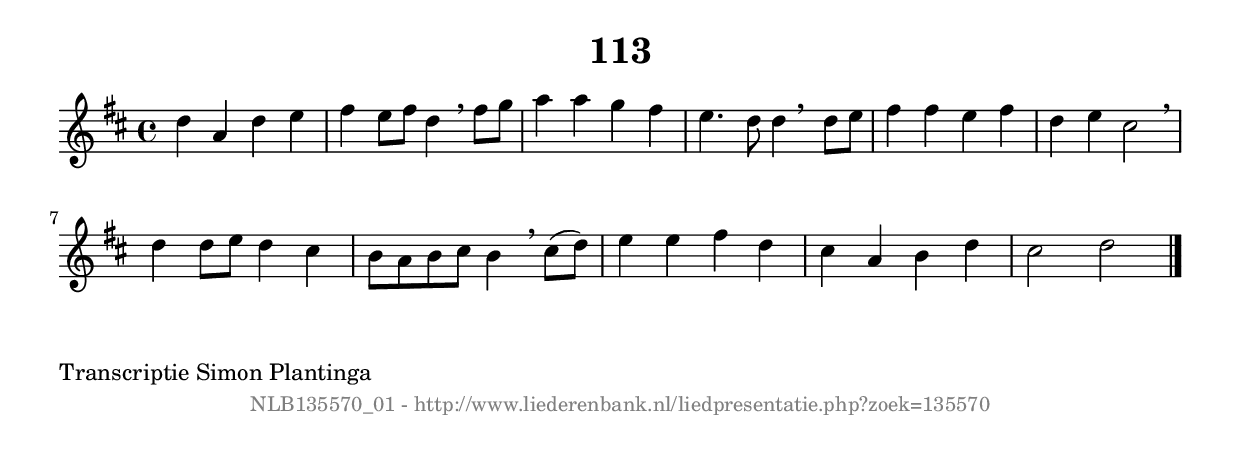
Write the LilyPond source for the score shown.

%
% produced by wce2krn 1.64 (7 June 2014)
%
\version"2.16"
#(append! paper-alist '(("long" . (cons (* 210 mm) (* 2000 mm)))))
#(set-default-paper-size "long")
sb = {\breathe}
mBreak = {\breathe }
bBreak = {\breathe }
x = {\once\override NoteHead #'style = #'cross }
gl=\glissando
itime={\override Staff.TimeSignature #'stencil = ##f }
ficta = {\once\set suggestAccidentals = ##t}
fine = {\once\override Score.RehearsalMark #'self-alignment-X = #1 \mark \markup {\italic{Fine}}}
dc = {\once\override Score.RehearsalMark #'self-alignment-X = #1 \mark \markup {\italic{D.C.}}}
dcf = {\once\override Score.RehearsalMark #'self-alignment-X = #1 \mark \markup {\italic{D.C. al Fine}}}
dcc = {\once\override Score.RehearsalMark #'self-alignment-X = #1 \mark \markup {\italic{D.C. al Coda}}}
ds = {\once\override Score.RehearsalMark #'self-alignment-X = #1 \mark \markup {\italic{D.S.}}}
dsf = {\once\override Score.RehearsalMark #'self-alignment-X = #1 \mark \markup {\italic{D.S. al Fine}}}
dsc = {\once\override Score.RehearsalMark #'self-alignment-X = #1 \mark \markup {\italic{D.S. al Coda}}}
pv = {\set Score.repeatCommands = #'((volta "1"))}
sv = {\set Score.repeatCommands = #'((volta "2"))}
tv = {\set Score.repeatCommands = #'((volta "3"))}
qv = {\set Score.repeatCommands = #'((volta "4"))}
xv = {\set Score.repeatCommands = #'((volta #f))}
\header{ tagline = ""
title = "113"
}
\score {{
\key d \major
\relative g'
{
\set melismaBusyProperties = #'()
\time 4/4
\tempo 4=120
\override Score.MetronomeMark #'transparent = ##t
\override Score.RehearsalMark #'break-visibility = #(vector #t #t #f)
d'4 a4 d4 e4 | fis4 e8 fis8 d4 \sb fis8 g8 | a4 a4 g4 fis4 | e4. d8 d4 \bar ":|:" \bBreak
d8 e8 | fis4 fis4 e4 fis4 | d4 e4 cis2 \sb | d4 d8 e8 d4 cis4 | b8 a8 b8 cis8 b4 \mBreak
cis8( d8) | e4 e4 fis4 d4 | cis4 a4 b4 d4 | cis2 d2 \bar "|."
 }}
 \midi { }
 \layout {
            indent = 0.0\cm
}
}
\markup { \wordwrap-string #" 
Transcriptie Simon Plantinga
"}
\markup { \vspace #0 } \markup { \with-color #grey \fill-line { \center-column { \smaller "NLB135570_01 - http://www.liederenbank.nl/liedpresentatie.php?zoek=135570" } } }
